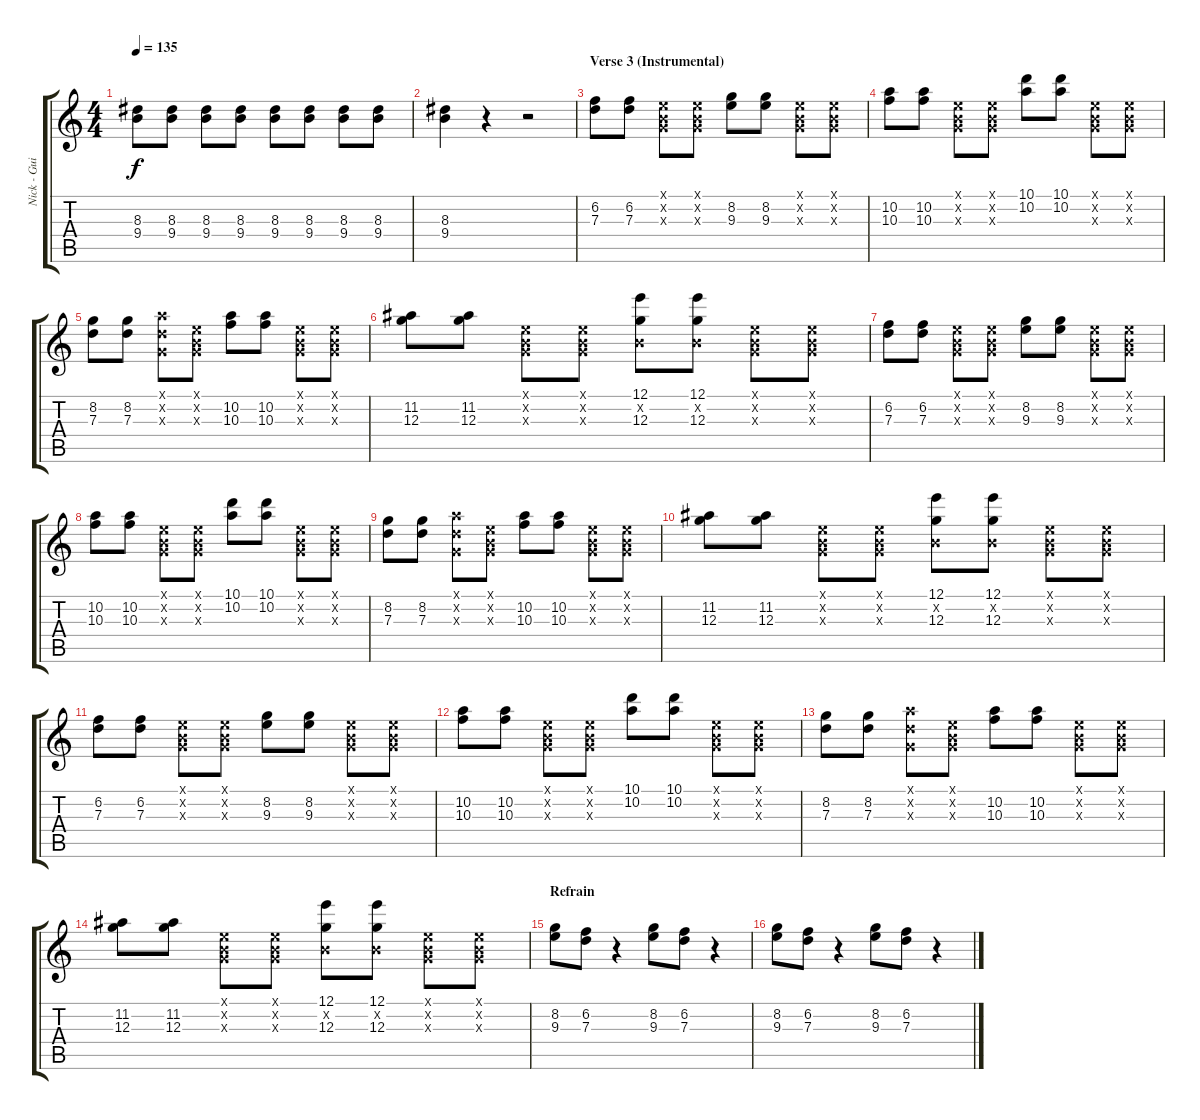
\track ("Nick - Guitar" "Nick - Gui") {instrument distortionguitar}
\staff {score tabs}
\tuning (E4 B3 G3 D3 A2 E2) {hide}
\ts (4 4)
\tempo 135
\clef g2
\ks c
(8.3 9.4).8{dy f} (8.3 9.4).8 (8.3 9.4).8 (8.3 9.4).8 (8.3 9.4).8 (8.3 9.4).8 (8.3 9.4).8 (8.3 9.4).8 |
(8.3 9.4).4 r.4 r.2 |
\section ("" "Verse 3 (Instrumental)")
(6.2 7.3).8 (6.2 7.3).8 (0.1{x} 0.2{x} 0.3{x}).8 (0.1{x} 0.2{x} 0.3{x}).8 (8.2 9.3).8 (8.2 9.3).8 (0.1{x} 0.2{x} 0.3{x}).8 (0.1{x} 0.2{x} 0.3{x}).8 |
(10.2 10.3).8 (10.2 10.3).8 (0.1{x} 0.2{x} 0.3{x}).8 (0.1{x} 0.2{x} 0.3{x}).8 (10.1 10.2).8 (10.1 10.2).8 (0.1{x} 0.2{x} 0.3{x}).8 (0.1{x} 0.2{x} 0.3{x}).8 |
(8.2 7.3).8 (8.2 7.3).8 (5.1{x} 3.2{x} 0.3{x}).8 (0.1{x} 0.2{x} 0.3{x}).8 (10.2 10.3).8 (10.2 10.3).8 (0.1{x} 0.2{x} 0.3{x}).8 (0.1{x} 0.2{x} 0.3{x}).8 |
(11.2 12.3).8 (11.2 12.3).8 (0.1{x} 0.2{x} 0.3{x}).8 (0.1{x} 0.2{x} 0.3{x}).8 (12.1 0.2{x} 12.3).8 (12.1 0.2{x} 12.3).8 (0.1{x} 0.2{x} 0.3{x}).8 (0.1{x} 0.2{x} 0.3{x}).8 |
(6.2 7.3).8 (6.2 7.3).8 (0.1{x} 0.2{x} 0.3{x}).8 (0.1{x} 0.2{x} 0.3{x}).8 (8.2 9.3).8 (8.2 9.3).8 (0.1{x} 0.2{x} 0.3{x}).8 (0.1{x} 0.2{x} 0.3{x}).8 |
(10.2 10.3).8 (10.2 10.3).8 (0.1{x} 0.2{x} 0.3{x}).8 (0.1{x} 0.2{x} 0.3{x}).8 (10.1 10.2).8 (10.1 10.2).8 (0.1{x} 0.2{x} 0.3{x}).8 (0.1{x} 0.2{x} 0.3{x}).8 |
(8.2 7.3).8 (8.2 7.3).8 (5.1{x} 3.2{x} 0.3{x}).8 (0.1{x} 0.2{x} 0.3{x}).8 (10.2 10.3).8 (10.2 10.3).8 (0.1{x} 0.2{x} 0.3{x}).8 (0.1{x} 0.2{x} 0.3{x}).8 |
(11.2 12.3).8 (11.2 12.3).8 (0.1{x} 0.2{x} 0.3{x}).8 (0.1{x} 0.2{x} 0.3{x}).8 (12.1 0.2{x} 12.3).8 (12.1 0.2{x} 12.3).8 (0.1{x} 0.2{x} 0.3{x}).8 (0.1{x} 0.2{x} 0.3{x}).8 |
(6.2 7.3).8 (6.2 7.3).8 (0.1{x} 0.2{x} 0.3{x}).8 (0.1{x} 0.2{x} 0.3{x}).8 (8.2 9.3).8 (8.2 9.3).8 (0.1{x} 0.2{x} 0.3{x}).8 (0.1{x} 0.2{x} 0.3{x}).8 |
(10.2 10.3).8 (10.2 10.3).8 (0.1{x} 0.2{x} 0.3{x}).8 (0.1{x} 0.2{x} 0.3{x}).8 (10.1 10.2).8 (10.1 10.2).8 (0.1{x} 0.2{x} 0.3{x}).8 (0.1{x} 0.2{x} 0.3{x}).8 |
(8.2 7.3).8 (8.2 7.3).8 (5.1{x} 3.2{x} 0.3{x}).8 (0.1{x} 0.2{x} 0.3{x}).8 (10.2 10.3).8 (10.2 10.3).8 (0.1{x} 0.2{x} 0.3{x}).8 (0.1{x} 0.2{x} 0.3{x}).8 |
(11.2 12.3).8 (11.2 12.3).8 (0.1{x} 0.2{x} 0.3{x}).8 (0.1{x} 0.2{x} 0.3{x}).8 (12.1 0.2{x} 12.3).8 (12.1 0.2{x} 12.3).8 (0.1{x} 0.2{x} 0.3{x}).8 (0.1{x} 0.2{x} 0.3{x}).8 |
\section ("" "Refrain")
(8.2 9.3).8 (6.2 7.3).8 r.4 (8.2 9.3).8 (6.2 7.3).8 r.4 |
(8.2 9.3).8 (6.2 7.3).8 r.4 (8.2 9.3).8 (6.2 7.3).8 r.4
